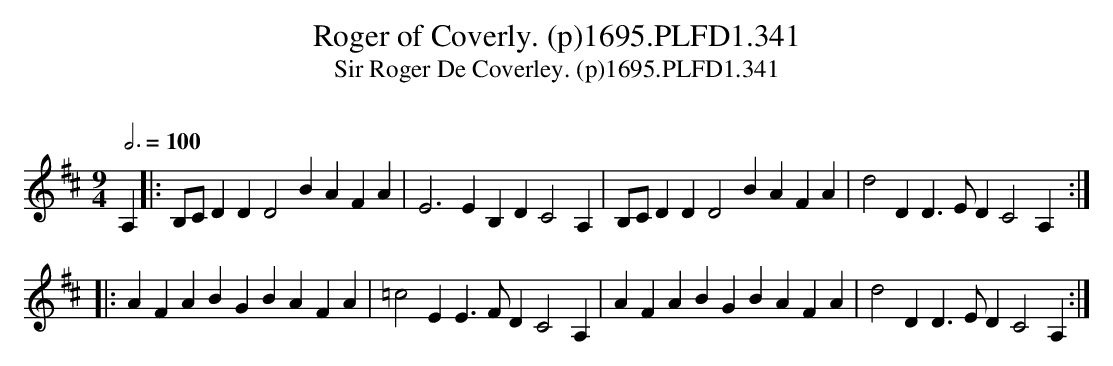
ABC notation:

X:1
T:Roger of Coverly. (p)1695.PLFD1.341
T:Sir Roger De Coverley. (p)1695.PLFD1.341
M:9/4
L:1/4
Q:3/4=100
O:
K:D
A,|:B,/C/DDD2BAFA|E3EB,DC2A,|B,/C/DDD2BAFA|d2DD>EDC2A,:|
|:AFABGBAFA|=c2EE>FDC2A,|AFABGBAFA|d2DD>EDC2A,:|
